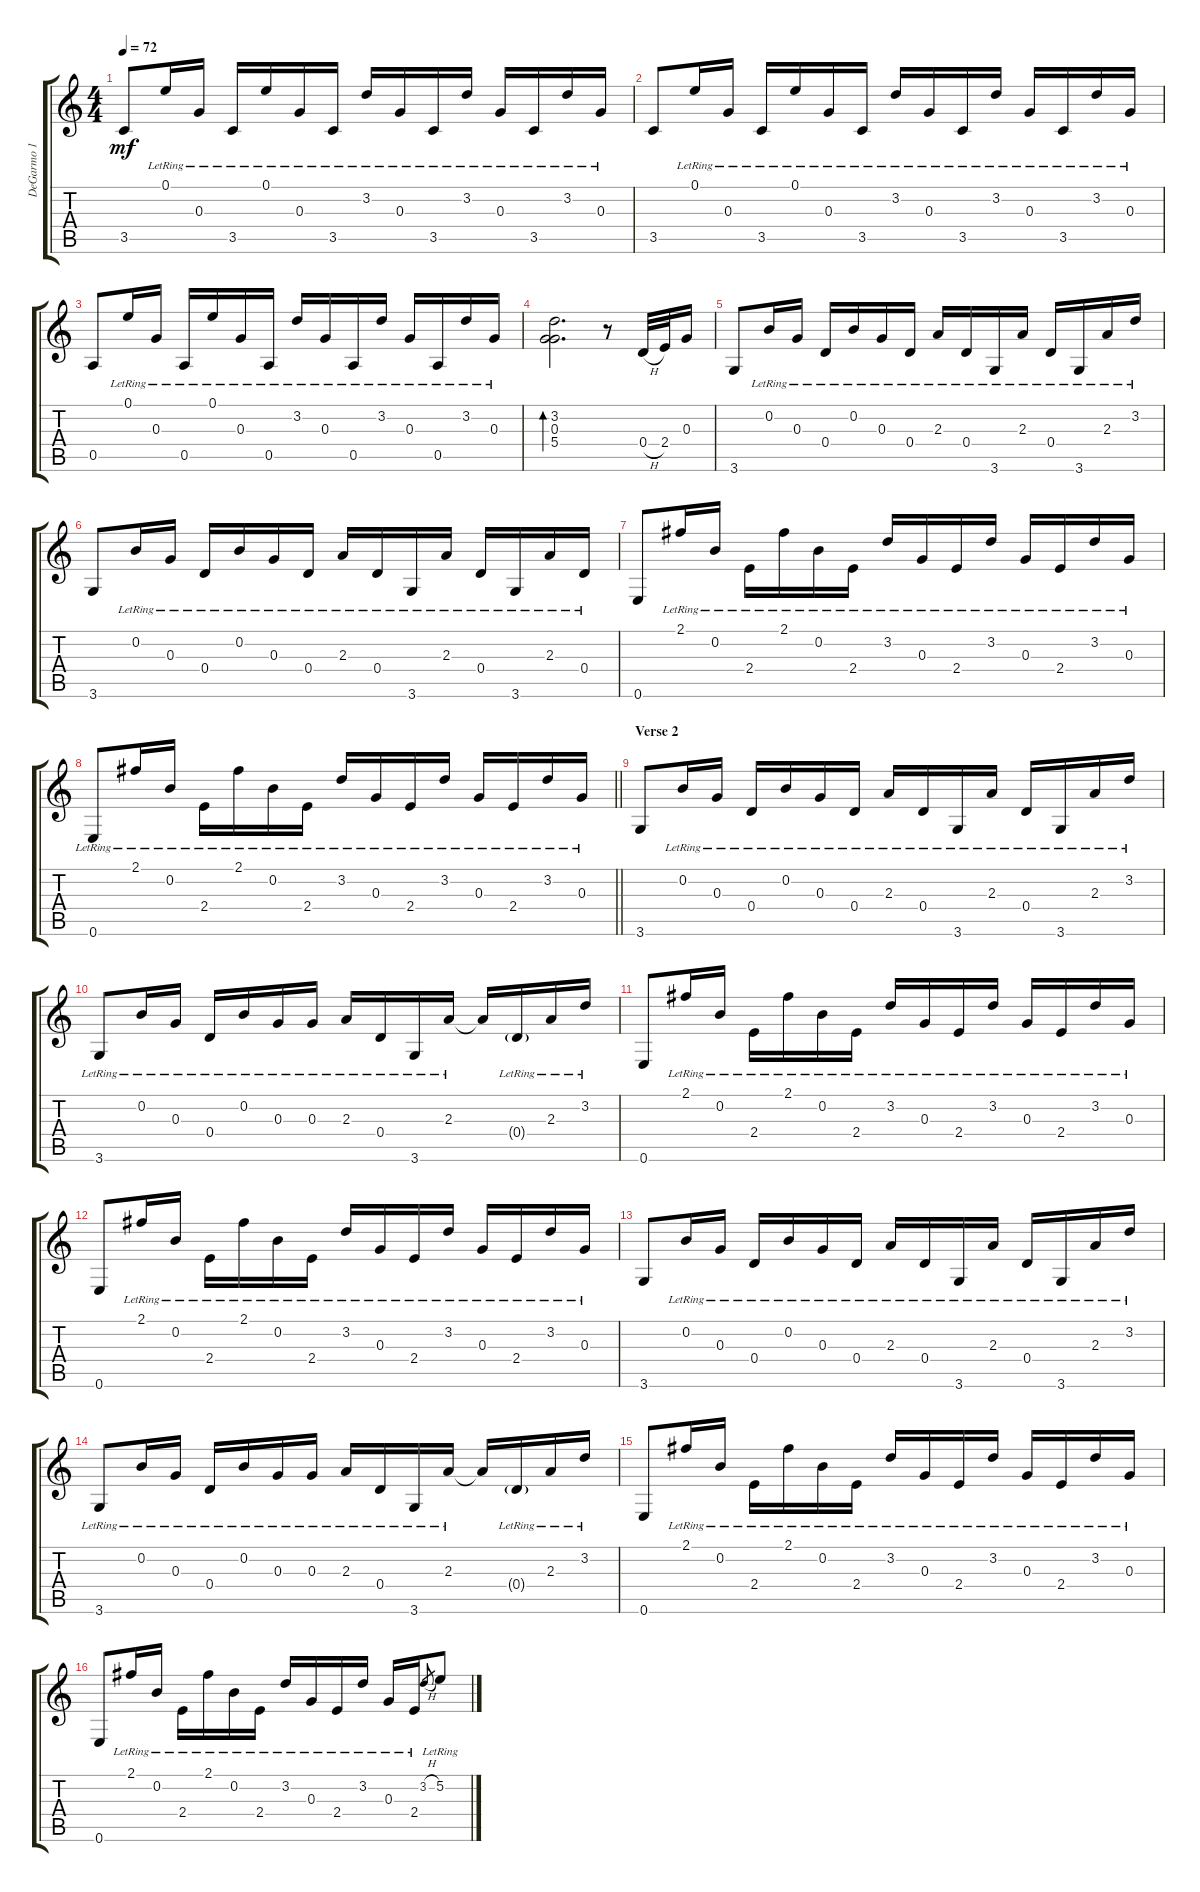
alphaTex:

\track ("DeGarmo 1" "DeGarmo 1") {instrument acousticguitarnylon}
\staff {score tabs}
\tuning (E4 B3 G3 D3 A2 E2) {hide}
\ts (4 4)
\tempo 72
\clef g2
\ks c
3.5.8{dy mf} 0.1{lr}.16 0.3{lr}.16 3.5{lr}.16 0.1{lr}.16 0.3{lr}.16 3.5{lr}.16 3.2{lr}.16 0.3{lr}.16 3.5{lr}.16 3.2{lr}.16 0.3{lr}.16 3.5{lr}.16 3.2{lr}.16 0.3{lr}.16 |
3.5.8 0.1{lr}.16 0.3{lr}.16 3.5{lr}.16 0.1{lr}.16 0.3{lr}.16 3.5{lr}.16 3.2{lr}.16 0.3{lr}.16 3.5{lr}.16 3.2{lr}.16 0.3{lr}.16 3.5{lr}.16 3.2{lr}.16 0.3{lr}.16 |
0.5.8 0.1{lr}.16 0.3{lr}.16 0.5{lr}.16 0.1{lr}.16 0.3{lr}.16 0.5{lr}.16 3.2{lr}.16 0.3{lr}.16 0.5{lr}.16 3.2{lr}.16 0.3{lr}.16 0.5{lr}.16 3.2{lr}.16 0.3{lr}.16 |
(3.2 0.3 5.4).2{d bd 240} r.8 0.4{h}.32 2.4.32 0.3.16 |
3.6.8 0.2{lr}.16 0.3{lr}.16 0.4{lr}.16 0.2{lr}.16 0.3{lr}.16 0.4{lr}.16 2.3{lr}.16 0.4{lr}.16 3.6{lr}.16 2.3{lr}.16 0.4{lr}.16 3.6{lr}.16 2.3{lr}.16 3.2{lr}.16 |
3.6.8 0.2{lr}.16 0.3{lr}.16 0.4{lr}.16 0.2{lr}.16 0.3{lr}.16 0.4{lr}.16 2.3{lr}.16 0.4{lr}.16 3.6{lr}.16 2.3{lr}.16 0.4{lr}.16 3.6{lr}.16 2.3{lr}.16 0.4{lr}.16 |
0.6.8 2.1{lr}.16 0.2{lr}.16 2.4{lr}.16 2.1{lr}.16 0.2{lr}.16 2.4{lr}.16 3.2{lr}.16 0.3{lr}.16 2.4{lr}.16 3.2{lr}.16 0.3{lr}.16 2.4{lr}.16 3.2{lr}.16 0.3{lr}.16 |
\barLineRight lightlight
0.6{lr}.8 2.1{lr}.16 0.2{lr}.16 2.4{lr}.16 2.1{lr}.16 0.2{lr}.16 2.4{lr}.16 3.2{lr}.16 0.3{lr}.16 2.4{lr}.16 3.2{lr}.16 0.3{lr}.16 2.4{lr}.16 3.2{lr}.16 0.3{lr}.16 |
\section ("" "Verse 2")
3.6.8 0.2{lr}.16 0.3{lr}.16 0.4{lr}.16 0.2{lr}.16 0.3{lr}.16 0.4{lr}.16 2.3{lr}.16 0.4{lr}.16 3.6{lr}.16 2.3{lr}.16 0.4{lr}.16 3.6{lr}.16 2.3{lr}.16 3.2{lr}.16 |
3.6{lr}.8 0.2{lr}.16 0.3{lr}.16 0.4{lr}.16 0.2{lr}.16 0.3{lr}.16 0.3{lr}.16 2.3{lr}.16 0.4{lr}.16 3.6{lr}.16 2.3{lr}.16 2.3{t}.16 0.4{g lr}.16 2.3{lr}.16 3.2{lr}.16 |
0.6.8 2.1{lr}.16 0.2{lr}.16 2.4{lr}.16 2.1{lr}.16 0.2{lr}.16 2.4{lr}.16 3.2{lr}.16 0.3{lr}.16 2.4{lr}.16 3.2{lr}.16 0.3{lr}.16 2.4{lr}.16 3.2{lr}.16 0.3{lr}.16 |
0.6.8 2.1{lr}.16 0.2{lr}.16 2.4{lr}.16 2.1{lr}.16 0.2{lr}.16 2.4{lr}.16 3.2{lr}.16 0.3{lr}.16 2.4{lr}.16 3.2{lr}.16 0.3{lr}.16 2.4{lr}.16 3.2{lr}.16 0.3{lr}.16 |
3.6.8 0.2{lr}.16 0.3{lr}.16 0.4{lr}.16 0.2{lr}.16 0.3{lr}.16 0.4{lr}.16 2.3{lr}.16 0.4{lr}.16 3.6{lr}.16 2.3{lr}.16 0.4{lr}.16 3.6{lr}.16 2.3{lr}.16 3.2{lr}.16 |
3.6{lr}.8 0.2{lr}.16 0.3{lr}.16 0.4{lr}.16 0.2{lr}.16 0.3{lr}.16 0.3{lr}.16 2.3{lr}.16 0.4{lr}.16 3.6{lr}.16 2.3{lr}.16 2.3{t}.16 0.4{g lr}.16 2.3{lr}.16 3.2{lr}.16 |
0.6.8 2.1{lr}.16 0.2{lr}.16 2.4{lr}.16 2.1{lr}.16 0.2{lr}.16 2.4{lr}.16 3.2{lr}.16 0.3{lr}.16 2.4{lr}.16 3.2{lr}.16 0.3{lr}.16 2.4{lr}.16 3.2{lr}.16 0.3{lr}.16 |
0.6.8 2.1{lr}.16 0.2{lr}.16 2.4{lr}.16 2.1{lr}.16 0.2{lr}.16 2.4{lr}.16 3.2{lr}.16 0.3{lr}.16 2.4{lr}.16 3.2{lr}.16 0.3{lr}.16 2.4{lr}.16 3.2{h}.8{gr} 5.2{lr}.8
